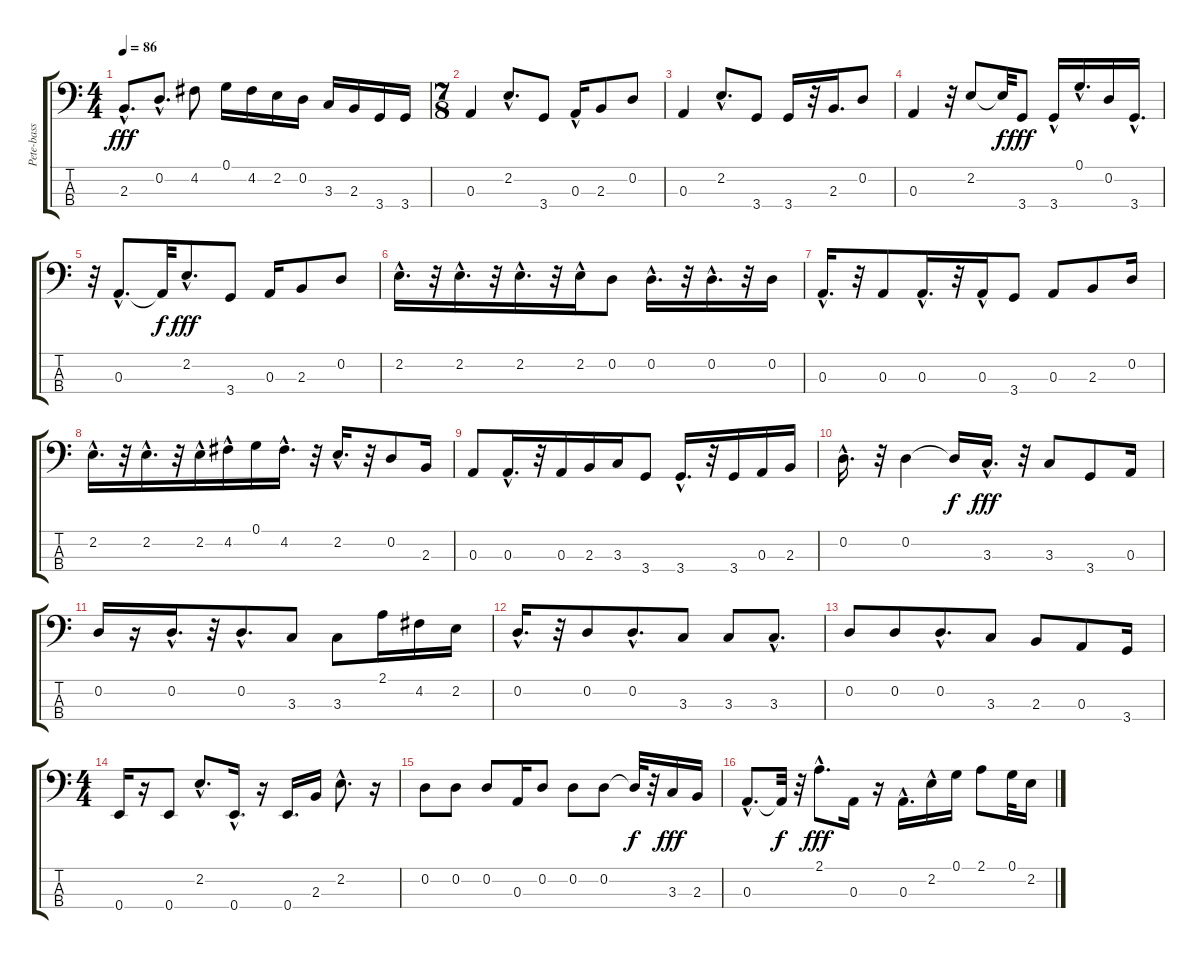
\track ("Pete-bass" "Pete-bass") {instrument electricbassfinger}
\staff {score tabs}
\tuning (G2 D2 A1 E1) {hide}
\ts (4 4)
\tempo 86
\clef f4
\ks c
2.3{hac}.8{d dy fff} 0.2{hac}.8{d} 4.2.8 0.1.16 4.2.16 2.2.16 0.2.16 3.3.16 2.3.16 3.4.16 3.4.16 |
\ts (7 8)
0.3.4 2.2{hac}.8{d} 3.4.8 0.3{hac}.16 2.3.8 0.2.8 |
0.3.4 2.2{hac}.8{d} 3.4.8 3.4.16 r.32 2.3.16{d} 0.2.8 |
0.3.4 r.32 2.2.8 2.2{t}.32{dy f} 3.4.8{dy fff} 3.4{hac}.16 0.1{hac}.16{d} 0.2.16 3.4{hac}.16{d} |
r.32 0.3{hac}.8{d} 0.3{t}.32{dy f} 2.2{hac}.8{d dy fff} 3.4.8 0.3.16 2.3.8 0.2.8 |
2.2{hac}.16{d} r.32 2.2{hac}.16{d} r.32 2.2{hac}.16{d} r.32 2.2{hac}.16 0.2.8 0.2{hac}.16{d} r.32 0.2{hac}.16{d} r.32 0.2.16 |
0.3{hac}.16{d} r.32 0.3.8 0.3{hac}.16{d} r.32 0.3{hac}.16 3.4.8 0.3.8 2.3.8 0.2.16 |
2.2{hac}.16{d} r.32 2.2{hac}.16{d} r.32 2.2{hac}.16 4.2{hac}.16 0.1.16 4.2{hac}.16{d} r.32 2.2{hac}.16{d} r.32 0.2.8 2.3.16 |
0.3.8 0.3{hac}.16{d} r.32 0.3.16 2.3.16 3.3.16 3.4.8 3.4{hac}.16{d} r.32 3.4.16 0.3.16 2.3.16 |
0.2{hac}.16{d} r.32 0.2.4 0.2{t}.16{dy f} 3.3{hac}.16{d dy fff} r.32 3.3.8 3.4.8 0.3.16 |
0.2.16 r.16 0.2{hac}.16{d} r.32 0.2{hac}.8{d} 3.3.8 3.3.8 2.1.16 4.2.16 2.2.16 |
0.2{hac}.16{d} r.32 0.2.8 0.2{hac}.8{d} 3.3.8 3.3.8 3.3{hac}.8{d} |
0.2.8 0.2.8 0.2{hac}.8{d} 3.3.8 2.3.8 0.3.8 3.4.16 |
\ts (4 4)
0.4.16 r.16 0.4.8 2.2{hac}.8{d} 0.4{hac}.16{d} r.16 0.4.16{d} 2.3.16 2.2{hac}.8{d} r.16 |
0.2.8 0.2.8 0.2.8 0.3.16 0.2.8 0.2.8 0.2.8 0.2{t}.32{dy f} r.32 3.3.16{dy fff} 2.3.16 |
0.3{hac}.8{d} 0.3{t}.32{dy f} r.32 2.1{hac}.8{d dy fff} 0.3.16 r.16 0.3{hac}.16{d} 2.2{hac}.16 0.1.16 2.1.8 0.1.32 2.2.16
